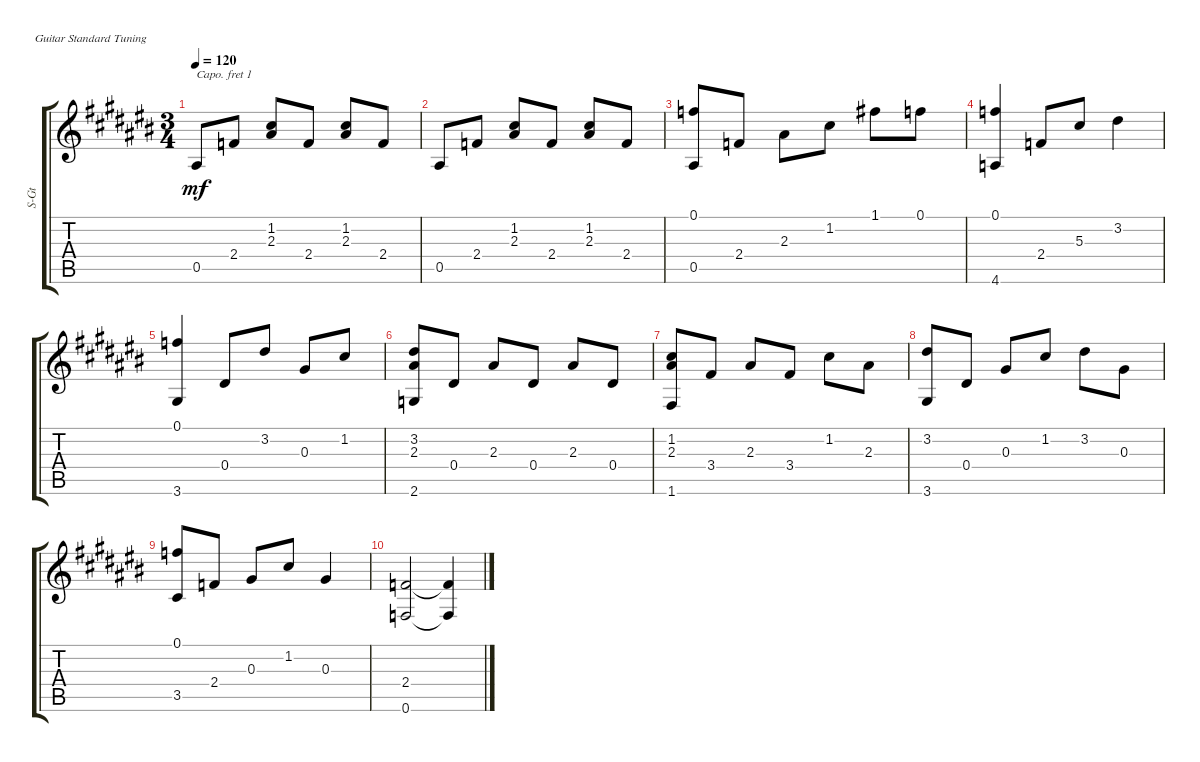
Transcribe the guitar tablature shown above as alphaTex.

\defaultSystemsLayout 4
\bracketExtendMode groupsimilarinstruments
\otherSystemsTrackNameOrientation horizontal
\track ("Steel Guitar" "S-Gt") {instrument acousticguitarsteel}
\staff {score tabs}
\capo 1
\tuning (E4 B3 G3 D3 A2 E2)
\ts (3 4)
\beaming (8 2 2 2)
\tempo 120
\clef g2
\ks c#
0.5{acc forcenatural}.8{dy mf instrument acousticguitarsteel beam Up} 2.4{acc forcenatural}.8{beam Up} (2.3{acc forcenatural} 1.2{acc forcenatural}).8{beam Up} 2.4{acc forcenatural}.8{beam Up} (1.2{acc forcenatural} 2.3{acc forcenatural}).8{beam Up} 2.4{acc forcenatural}.8{beam Up} |
0.5{acc forcenatural}.8{beam Up} 2.4{acc forcenatural}.8{beam Up} (2.3{acc forcenatural} 1.2{acc forcenatural}).8{beam Up} 2.4{acc forcenatural}.8{beam Up} (1.2{acc forcenatural} 2.3{acc forcenatural}).8{beam Up} 2.4{acc forcenatural}.8{beam Up} |
(0.1{acc forcenatural} 0.5{acc forcenatural}).8{beam Up} 2.4{acc forcenatural}.8{beam Up} 2.3{acc forcenatural}.8{beam Down} 1.2{acc forcenatural}.8{beam Down} 1.1{acc forcenatural}.8{beam Down} 0.1{acc forcenatural}.8{beam Down} |
(4.6{acc b} 0.1{acc forcenatural}).4{beam Up} 2.4{acc forcenatural}.8{beam Up} 5.3{acc forcenatural}.8{beam Up} 3.2{acc forcenatural}.4{beam Down} |
(0.1{acc forcenatural} 3.6{acc forcenatural}).4{beam Up} 0.4{acc forcenatural}.8{beam Up} 3.2{acc forcenatural}.8{beam Up} 0.3{acc forcenatural}.8{beam Up} 1.2{acc forcenatural}.8{beam Up} |
(3.2{acc forcenatural} 2.3{acc forcenatural} 2.6{acc b}).8{beam Up} 0.4{acc forcenatural}.8{beam Up} 2.3{acc forcenatural}.8{beam Up} 0.4{acc forcenatural}.8{beam Up} 2.3{acc forcenatural}.8{beam Up} 0.4{acc forcenatural}.8{beam Up} |
(1.2{acc forcenatural} 2.3{acc forcenatural} 1.6{acc forcenatural}).8{beam Up} 3.4{acc forcenatural}.8{beam Up} 2.3{acc forcenatural}.8{beam Up} 3.4{acc forcenatural}.8{beam Up} 1.2{acc forcenatural}.8{beam Down} 2.3{acc forcenatural}.8{beam Down} |
(3.2{acc forcenatural} 3.6{acc forcenatural}).8{beam Up} 0.4{acc forcenatural}.8{beam Up} 0.3{acc forcenatural}.8{beam Up} 1.2{acc forcenatural}.8{beam Up} 3.2{acc forcenatural}.8{beam Down} 0.3{acc forcenatural}.8{beam Down} |
(3.5{acc forcenatural} 0.1{acc forcenatural}).8{beam Up} 2.4{acc forcenatural}.8{beam Up} 0.3{acc forcenatural}.8{beam Up} 1.2{acc forcenatural}.8{beam Up} 0.3{acc forcenatural}.4{beam Up} |
(2.4{acc forcenatural} 0.6{acc forcenatural}).2{beam Up} (2.4{t acc forcenatural} 0.6{t acc forcenatural}).4{beam Up}
